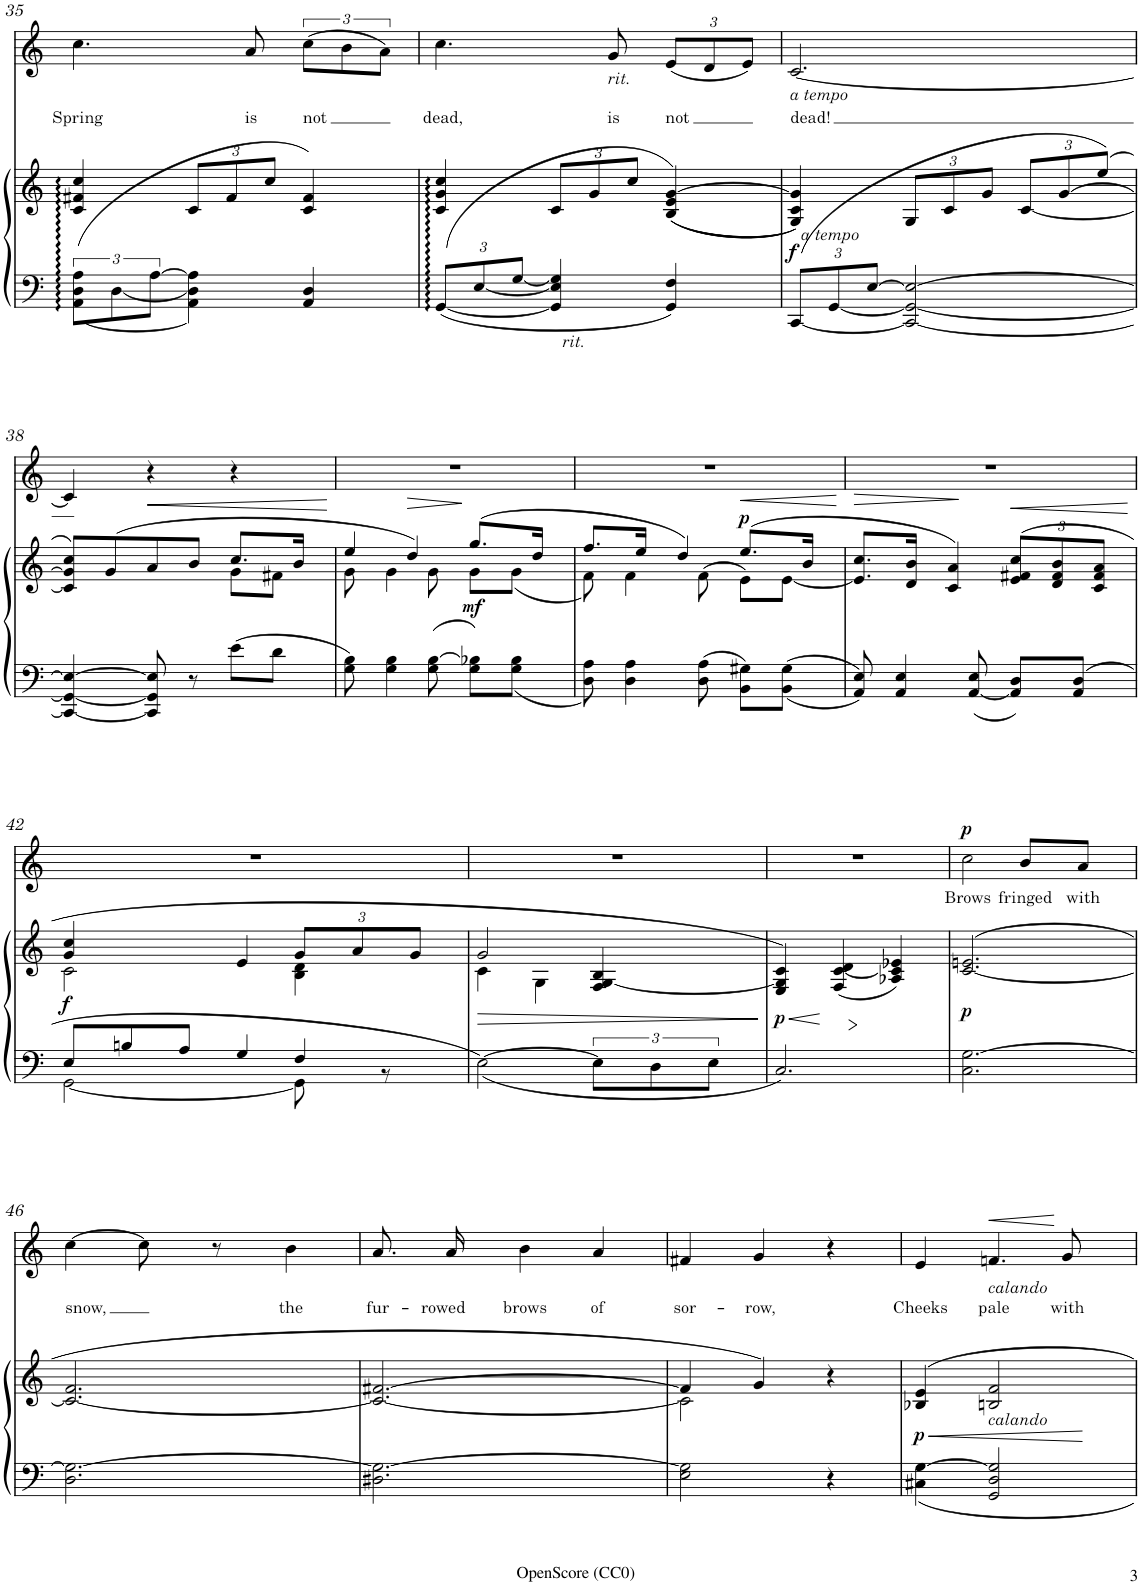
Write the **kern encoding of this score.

**kern	**kern	**dynam	**kern	**text	**dynam
*part2	*part2	*part2	*part1	*part1	*part1
*staff3	*staff2	*staff2/3	*staff1	*staff1	*staff1
*I"Piano	*	*	*I"Voice	*	*
*I'Pno	*	*	*	*	*
!!LO:PB:g=z
*clefF4	*clefG2	*	*clefG2	*	*
*k[]	*k[]	*	*k[]	*	*
*M3/4	*M3/4	*	*M3/4	*	*
=35	=35	=35	=35	=35	=35
!	!	!	!	!LO:LY:b	!
([12AA\ 12D\ 12A\L	4c/ 4f#X/ 4cc/	.	4.cc\	Spring	.
[<12D\	.	.	.	.	.
[12A\J	.	.	.	.	.
*	*Xbrackettup	*	*	*	*
4AA\] 4D\] 4A\]	12c/L	.	.	.	.
.	12f#/	.	.	.	.
!	!	!	!	!LO:LY:b	!
.	.	.	8a/	is	.
.	12cc/J	.	.	.	.
!	!	!	!	!LO:LY:b	!
4AA/ 4D/	(4c/ 4f#/	.	(12cc\L	not	.
.	.	.	12b\	.	.
.	.	.	12a\J)	.	.
=36	=36	=36	=36	=36	=36
*Xbrackettup	*	*	*	*	*
!	!	!	!	!LO:LY:b	!
[12GG/L	4c/ 4g/ 4cc/	.	4.cc\	dead,	.
[12E/	.	.	.	.	.
[12G/J	.	.	.	.	.
!LO:TX:b:i:t=rit.	!	!	!	!	!
4GG/] 4E/] 4G/]	12c/L	.	.	.	.
.	12g/	.	.	.	.
!	!	!	!LO:TX:b:i:t=rit.	!	!
!	!	!	!	!LO:LY:b	!
.	.	.	8g/	is	.
.	12cc/J	.	.	.	.
*	*	*	*Xbrackettup	*	*
!	!	!	!	!LO:LY:b	!
4GG/ 4F/	(<(<4B/ 4e/ [4g/)	.	(12e/L	not	.
.	.	.	12d/	.	.
.	.	.	12e/J)	.	.
=37	=37	=37	=37	=37	=37
!	!	!	!LO:TX:b:i:t=a tempo	!	!
!	!LO:TX:b:i:t=a tempo	!	!	!	!
!	!	!LO:DY:b	!	!LO:LY:b	!
(>[12CC/L	4G/ 4c/ 4g/]))	f	[2.c/	dead!	.
[12GG/	.	.	.	.	.
[>12E/J	.	.	.	.	.
2CC/_ 2GG/_ 2E/_	12G/L	.	.	.	.
.	12c/	.	.	.	.
.	12g/J	.	.	.	.
.	[<12c/L	.	.	.	.
.	[>12g/	.	.	.	.
.	((>12ee/J	.	.	.	.
!!LO:LB:g=z
=38	=38	=38	=38	=38	=38
*	*^	*	*	*	*
4CC/_ 4GG/_ 4E/_	8c/] 8g/] 8cc/L)	2ryy	.	4c/]	.	.
.	8g/	.	.	.	.	.
!	!	!	!LO:HP:b	!	!	!
8CC/] 8GG/] 8E/]	8a/	.	<	4r	.	.
8r	8b/J	.	.	.	.	.
8e\L	8.cc/L	8g\L	.	4r	.	.
8d\J	.	8f#X\J	.	.	.	.
.	16b/Jk	.	.	.	.	.
*	*v	*v	*	*	*	*
.	.	[	.	.	.
=39	=39	=39	=39	=39	=39
*	*^	*	*	*	*
8G\ 8B\	4ee/	8g\	.	2.r	.	.
4G\ 4B\	.	4g\	.	.	.	.
!	!	!	!LO:HP:b	!	!	!
.	4dd/)	.	>	.	.	.
[>8G\ 8B\	.	8g\	.	.	.	.
!	!	!	!LO:DY:n=1:b	!	!	!
8G\] 8B-X\L	(8.gg/L	8g\L	] mf	.	.	.
8G\ 8B-\J	.	(8g\J	.	.	.	.
.	16dd/Jk	.	.	.	.	.
=40	=40	=40	=40	=40	=40	=40
8D\ 8A\	8.ff/L	8f\)	.	2.r	.	.
4D\ 4A\	.	4f\	.	.	.	.
.	16ee/Jk	.	.	.	.	.
.	4dd/)	.	.	.	.	.
8D\ 8A\	.	(>8f\	.	.	.	.
!	!	!	!LO:HP:b	!	!	!
!	!	!	!LO:DY:n=1:a	!	!	!
8BB\ 8G#X\L	(8.ee/L	8e\L)	< p	.	.	.
8BB\ 8G#\J	.	[8e\J	.	.	.	.
.	16b/Jk	.	.	.	.	.
*	*v	*v	*	*	*	*
.	.	[	.	.	.
=41	=41	=41	=41	=41	=41
!	!	!LO:HP:b	!	!	!
8AA/ 8E/	8.e/] 8.cc/L	>	2.r	.	.
4AA/ 4E/	.	.	.	.	.
.	16d/ 16b/Jk	.	.	.	.
.	4c/ 4a/)	.	.	.	.
[8AA/ 8E/	.	.	.	.	.
!	!	!LO:HP:n=1:b	!	!	!
8AA/] 8D/L	(>12e/ 12f#X/ 12cc/L	] <	.	.	.
.	12d/ 12f#/ 12b/	.	.	.	.
8AA/ 8D/J	.	.	.	.	.
.	12c/ 12f#/ 12a/J	.	.	.	.
.	.	[	.	.	.
!!LO:LB:g=z
=42	=42	=42	=42	=42	=42
*^	*^	*	*	*	*
!	!	!	!	!LO:DY:b	!	!	!
12E/L	[2GG\	4g/ 4cc/	2c\	f	2.r	.	.
12Bn/	.	.	.	.	.	.	.
12A/J	.	.	.	.	.	.	.
4G/	.	4e/	.	.	.	.	.
4F/	8GG\]	12g/L	4B\ 4d\	.	.	.	.
.	.	12a/	.	.	.	.	.
.	8r	.	.	.	.	.	.
.	.	12g/J	.	.	.	.	.
*v	*v	*	*	*	*	*	*
=43	=43	=43	=43	=43	=43	=43
!	!	!	!LO:HP:b	!	!	!
[2E\	2g/	4c\	>	2.r	.	.
.	.	4G\	.	.	.	.
*brackettup	*	*	*	*	*	*
12E\L]	4F/ [4G/ 4B/	4ryy	.	.	.	.
12D\	.	.	.	.	.	.
12E\J	.	.	.	.	.	.
*	*v	*v	*	*	*	*
.	.	]	.	.	.
=44	=44	=44	=44	=44	=44
!	!	!LO:HP:b	!	!	!
!	!	!LO:DY:n=1:b	!	!	!
2.C/	4E/ 4G/] 4c/)	< p	2.r	.	.
!	!	!LO:HP:b	!	!	!
.	(<4F/ [<4c/ 4d/	>	.	.	.
.	4A-X/ 4c/] 4e-X/)	[	.	.	.
=45	=45	=45	=45	=45	=45
!	!	!LO:DY:b	!	!LO:LY:b	!LO:DY:a
2.C\ [2.G\	([2.c/ 2.en/	p	2cc\	Brows	p
!	!	!	!	!LO:LY:b	!
.	.	.	8b/L	fringed	.
!	!	!	!	!LO:LY:b	!
.	.	.	8a/J	with	.
.	.	]	.	.	.
!!LO:LB:g=z
=46	=46	=46	=46	=46	=46
!	!	!	!	!LO:LY:b	!
2.D\ 2.G\_	2.c/_ 2.f/	.	[4cc\	snow,	.
.	.	.	8cc\]	.	.
.	.	.	8r	.	.
!	!	!	!	!LO:LY:b	!
.	.	.	4b\	the	.
=47	=47	=47	=47	=47	=47
!	!	!	!	!LO:LY:b	!
2.D#X\ 2.G\_	2.c/_ [2.f#X/	.	8.a/	fur-	.
!	!	!	!	!LO:LY:b	!
.	.	.	16a/	-rowed	.
!	!	!	!	!LO:LY:b	!
.	.	.	4b\	brows	.
!	!	!	!	!LO:LY:b	!
.	.	.	4a/	of	.
=48	=48	=48	=48	=48	=48
*	*^	*	*	*	*
!	!	!	!	!	!LO:LY:b	!
2E\ 2G\]	4f#/]	2c\]	.	4f#X/	sor-	.
!	!	!	!	!	!LO:LY:b	!
.	4g/)	.	.	4g/	-row,	.
4r	4r	4ryy	.	4r	.	.
=49	=49	=49	=49	=49	=49	=49
!	!	!	!LO:HP:b	!	!LO:LY:b	!
!	!	!	!LO:DY:n=1:b	!	!	!
*	*v	*v	*	*	*	*
4C#X\ [4G\	4B-X/ 4e/	< p	4e/	Cheeks	.
!	!	!	!LO:TX:b:i:t=calando	!	!
!	!LO:TX:b:i:t=calando	!	!	!	!
!	!	!	!	!LO:LY:b	!LO:HP:b
2GG/ 2D/ 2G/]	2Bn/ 2f/	.	4.fn/	pale	<
!	!	!	!	!LO:LY:b	!
.	.	.	8g/	with	[
.	.	[	.	.	.
=	=	=	=	=	=
*-	*-	*-	*-	*-	*-
